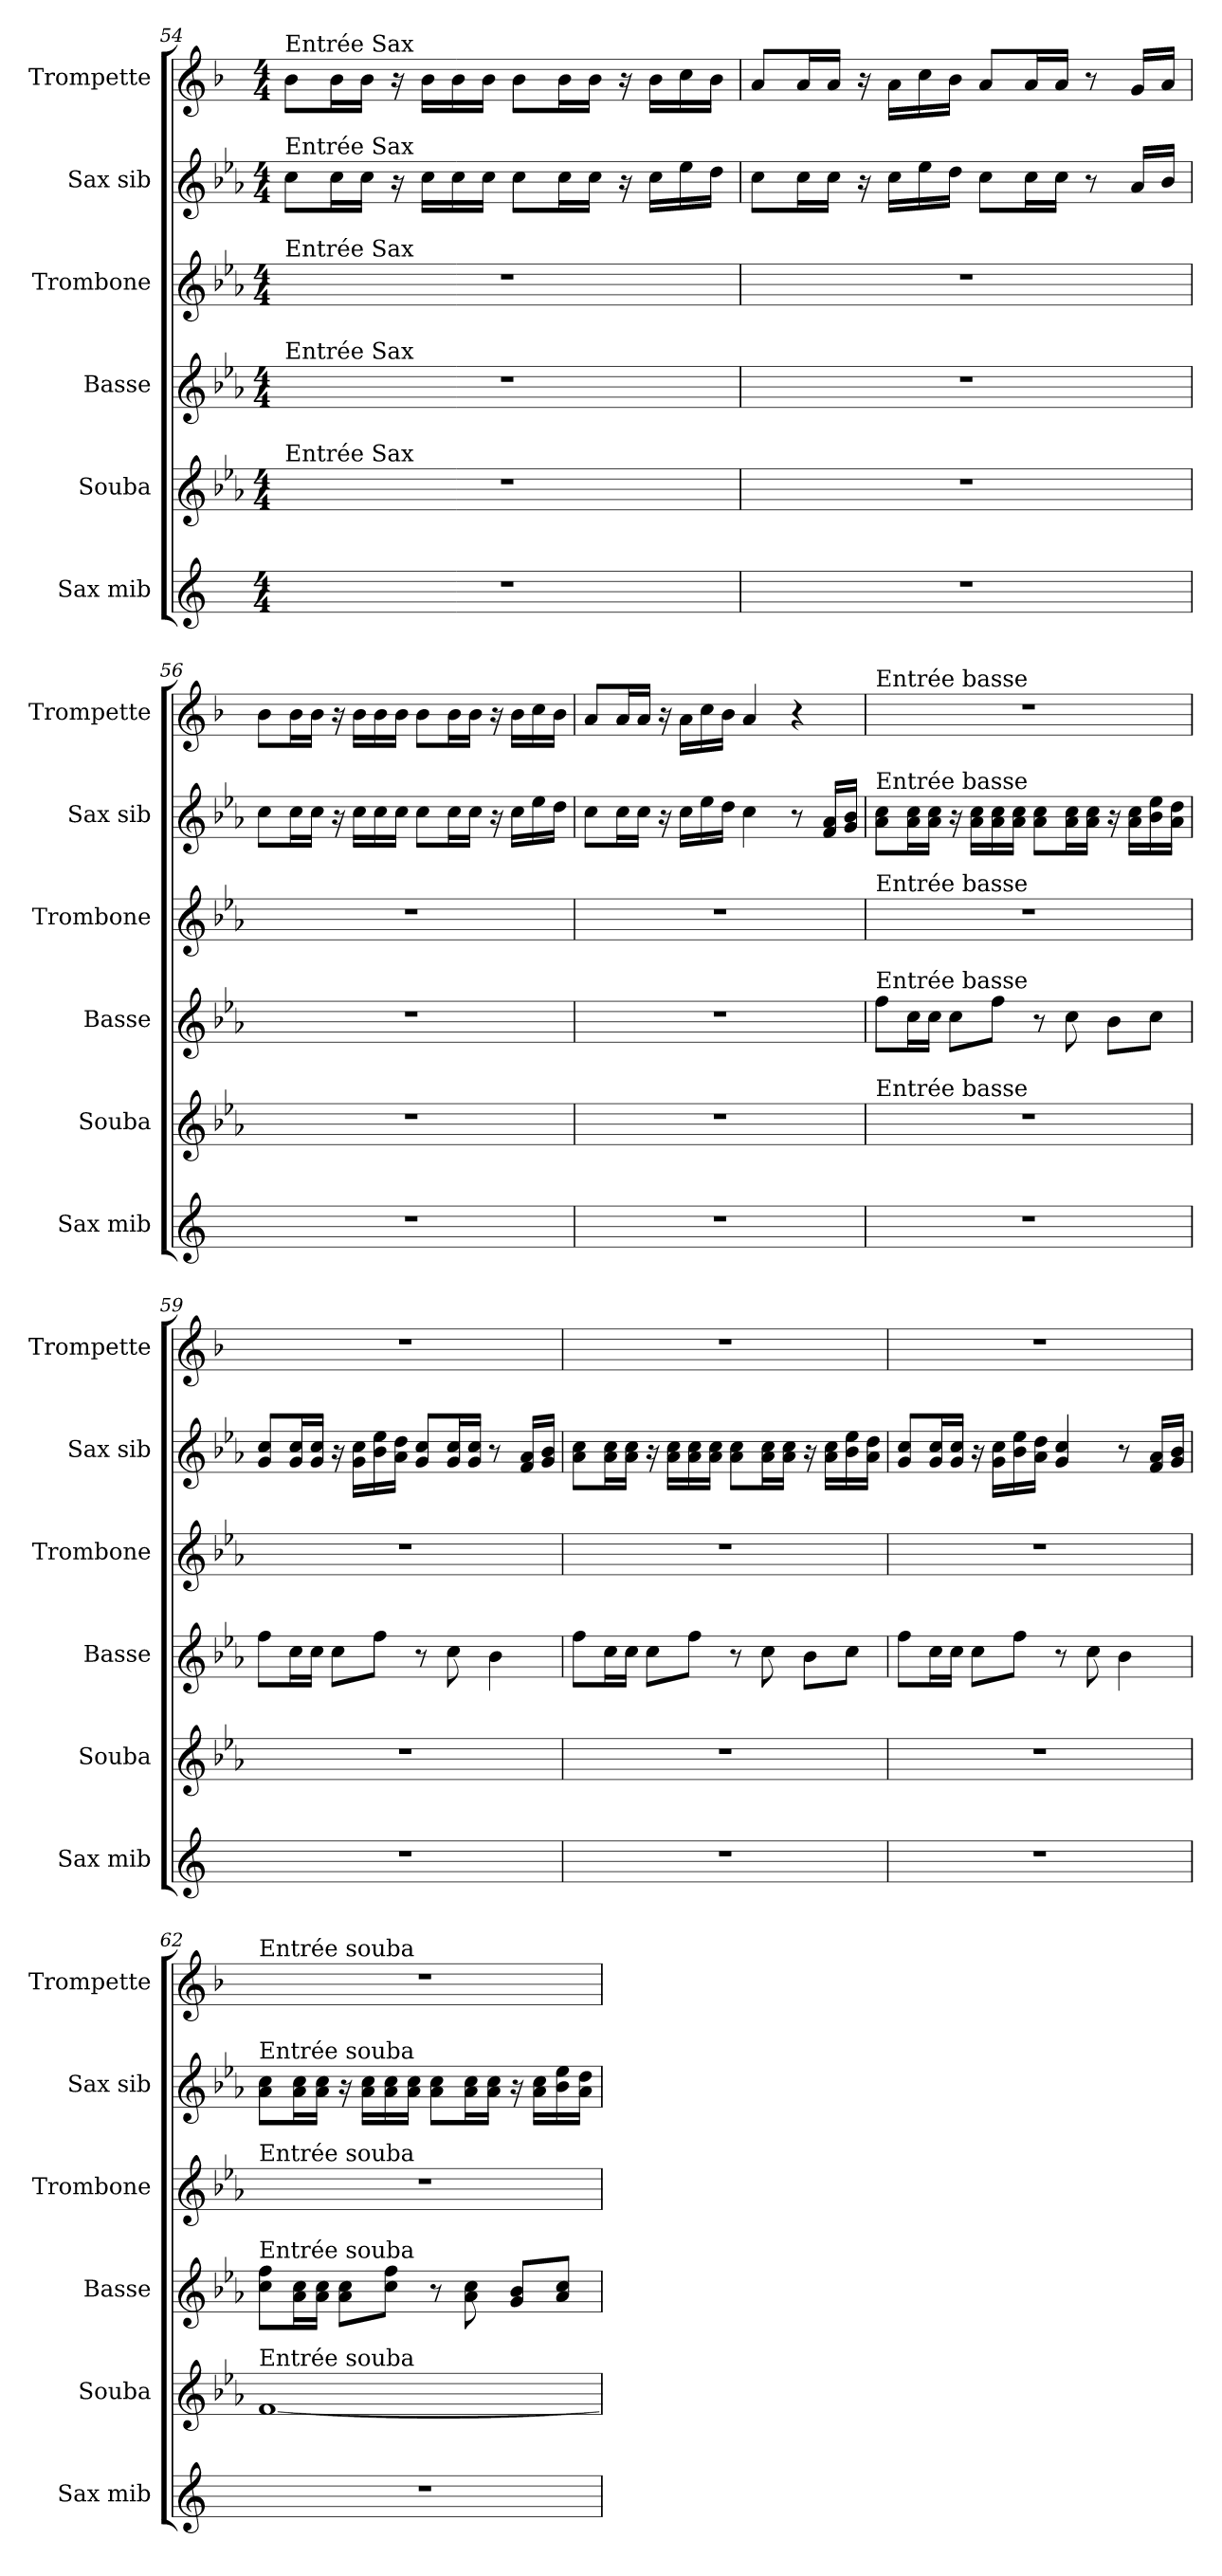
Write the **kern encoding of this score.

**kern	**kern	**kern	**kern	**kern	**kern
*part6	*part5	*part4	*part3	*part2	*part1
*staff6	*staff5	*staff4	*staff3	*staff2	*staff1
*I"Sax mib	*I"Souba	*I"Basse	*I"Trombone	*I"Sax sib	*I"Trompette
*I'Sax mib	*I'Souba	*I'Basse	*I'Trombone	*I'Sax sib	*I'Trompette
*clefG2	*clefG2	*clefG2	*clefG2	*clefG2	*clefG2
*ITrd8c14	*ITrd15c26	*ITrd8c14	*ITrd8c14	*ITrd8c14	*ITrd1c2
*	*k[b-e-a-]	*k[b-e-a-]	*k[b-e-a-]	*k[b-e-a-]	*k[b-e-a-]
*M4/4	*M4/4	*M4/4	*M4/4	*M4/4	*M4/4
=54	=54	=54	=54	=54	=54
!	!	!	!	!	!LO:TX:t=Entrée Sax
!	!	!	!	!LO:TX:t=Entrée Sax	!
!	!	!	!LO:TX:t=Entrée Sax	!	!
!	!	!LO:TX:t=Entrée Sax	!	!	!
!	!LO:TX:t=Entrée Sax	!	!	!	!
1r	1r	1r	1r	8cL	8a-L
.	.	.	.	16cL	16a-L
.	.	.	.	16cJJ	16a-JJ
.	.	.	.	16r	16r
.	.	.	.	16cLL	16a-LL
.	.	.	.	16c	16a-
.	.	.	.	16cJJ	16a-JJ
.	.	.	.	8cL	8a-L
.	.	.	.	16cL	16a-L
.	.	.	.	16cJJ	16a-JJ
.	.	.	.	16r	16r
.	.	.	.	16cLL	16a-LL
.	.	.	.	16e-	16b-
.	.	.	.	16dJJ	16a-JJ
=55	=55	=55	=55	=55	=55
1r	1r	1r	1r	8cL	8gL
.	.	.	.	16cL	16gL
.	.	.	.	16cJJ	16gJJ
.	.	.	.	16r	16r
.	.	.	.	16cLL	16gLL
.	.	.	.	16e-	16b-
.	.	.	.	16dJJ	16a-JJ
.	.	.	.	8cL	8gL
.	.	.	.	16cL	16gL
.	.	.	.	16cJJ	16gJJ
.	.	.	.	8r	8r
.	.	.	.	16A-LL	16fLL
.	.	.	.	16B-JJ	16gJJ
=56	=56	=56	=56	=56	=56
1r	1r	1r	1r	8cL	8a-L
.	.	.	.	16cL	16a-L
.	.	.	.	16cJJ	16a-JJ
.	.	.	.	16r	16r
.	.	.	.	16cLL	16a-LL
.	.	.	.	16c	16a-
.	.	.	.	16cJJ	16a-JJ
.	.	.	.	8cL	8a-L
.	.	.	.	16cL	16a-L
.	.	.	.	16cJJ	16a-JJ
.	.	.	.	16r	16r
.	.	.	.	16cLL	16a-LL
.	.	.	.	16e-	16b-
.	.	.	.	16dJJ	16a-JJ
=57	=57	=57	=57	=57	=57
1r	1r	1r	1r	8cL	8gL
.	.	.	.	16cL	16gL
.	.	.	.	16cJJ	16gJJ
.	.	.	.	16r	16r
.	.	.	.	16cLL	16gLL
.	.	.	.	16e-	16b-
.	.	.	.	16dJJ	16a-JJ
.	.	.	.	4c	4g
.	.	.	.	8r	4r
.	.	.	.	16F 16A-LL	.
.	.	.	.	16G 16B-JJ	.
=58	=58	=58	=58	=58	=58
!	!	!	!	!	!LO:TX:t=Entrée basse
!	!	!	!	!LO:TX:t=Entrée basse	!
!	!	!	!LO:TX:t=Entrée basse	!	!
!	!	!LO:TX:t=Entrée basse	!	!	!
!	!LO:TX:t=Entrée basse	!	!	!	!
1r	1r	8fL	1r	8A- 8cL	1r
.	.	16cL	.	16A- 16cL	.
.	.	16cJJ	.	16A- 16cJJ	.
.	.	8cL	.	16r	.
.	.	.	.	16A- 16cLL	.
.	.	8fJ	.	16A- 16c	.
.	.	.	.	16A- 16cJJ	.
.	.	8r	.	8A- 8cL	.
.	.	8c	.	16A- 16cL	.
.	.	.	.	16A- 16cJJ	.
.	.	8B-L	.	16r	.
.	.	.	.	16A- 16cLL	.
.	.	8cJ	.	16B- 16e-	.
.	.	.	.	16A- 16dJJ	.
=59	=59	=59	=59	=59	=59
1r	1r	8fL	1r	8G 8cL	1r
.	.	16cL	.	16G 16cL	.
.	.	16cJJ	.	16G 16cJJ	.
.	.	8cL	.	16r	.
.	.	.	.	16G 16cLL	.
.	.	8fJ	.	16B- 16e-	.
.	.	.	.	16A- 16dJJ	.
.	.	8r	.	8G 8cL	.
.	.	8c	.	16G 16cL	.
.	.	.	.	16G 16cJJ	.
.	.	4B-	.	8r	.
.	.	.	.	16F 16A-LL	.
.	.	.	.	16G 16B-JJ	.
=60	=60	=60	=60	=60	=60
1r	1r	8fL	1r	8A- 8cL	1r
.	.	16cL	.	16A- 16cL	.
.	.	16cJJ	.	16A- 16cJJ	.
.	.	8cL	.	16r	.
.	.	.	.	16A- 16cLL	.
.	.	8fJ	.	16A- 16c	.
.	.	.	.	16A- 16cJJ	.
.	.	8r	.	8A- 8cL	.
.	.	8c	.	16A- 16cL	.
.	.	.	.	16A- 16cJJ	.
.	.	8B-L	.	16r	.
.	.	.	.	16A- 16cLL	.
.	.	8cJ	.	16B- 16e-	.
.	.	.	.	16A- 16dJJ	.
=61	=61	=61	=61	=61	=61
1r	1r	8fL	1r	8G 8cL	1r
.	.	16cL	.	16G 16cL	.
.	.	16cJJ	.	16G 16cJJ	.
.	.	8cL	.	16r	.
.	.	.	.	16G 16cLL	.
.	.	8fJ	.	16B- 16e-	.
.	.	.	.	16A- 16dJJ	.
.	.	8r	.	4G 4c	.
.	.	8c	.	.	.
.	.	4B-	.	8r	.
.	.	.	.	16F 16A-LL	.
.	.	.	.	16G 16B-JJ	.
=62	=62	=62	=62	=62	=62
!	!	!	!	!	!LO:TX:t=Entrée souba
!	!	!	!	!LO:TX:t=Entrée souba	!
!	!	!	!LO:TX:t=Entrée souba	!	!
!	!	!LO:TX:t=Entrée souba	!	!	!
!	!LO:TX:t=Entrée souba	!	!	!	!
1r	[1FF	8c 8fL	1r	8A- 8cL	1r
.	.	16A- 16cL	.	16A- 16cL	.
.	.	16A- 16cJJ	.	16A- 16cJJ	.
.	.	8A- 8cL	.	16r	.
.	.	.	.	16A- 16cLL	.
.	.	8c 8fJ	.	16A- 16c	.
.	.	.	.	16A- 16cJJ	.
.	.	8r	.	8A- 8cL	.
.	.	8A- 8c	.	16A- 16cL	.
.	.	.	.	16A- 16cJJ	.
.	.	8G 8B-L	.	16r	.
.	.	.	.	16A- 16cLL	.
.	.	8A- 8cJ	.	16B- 16e-	.
.	.	.	.	16A- 16dJJ	.
=	=	=	=	=	=
*-	*-	*-	*-	*-	*-
